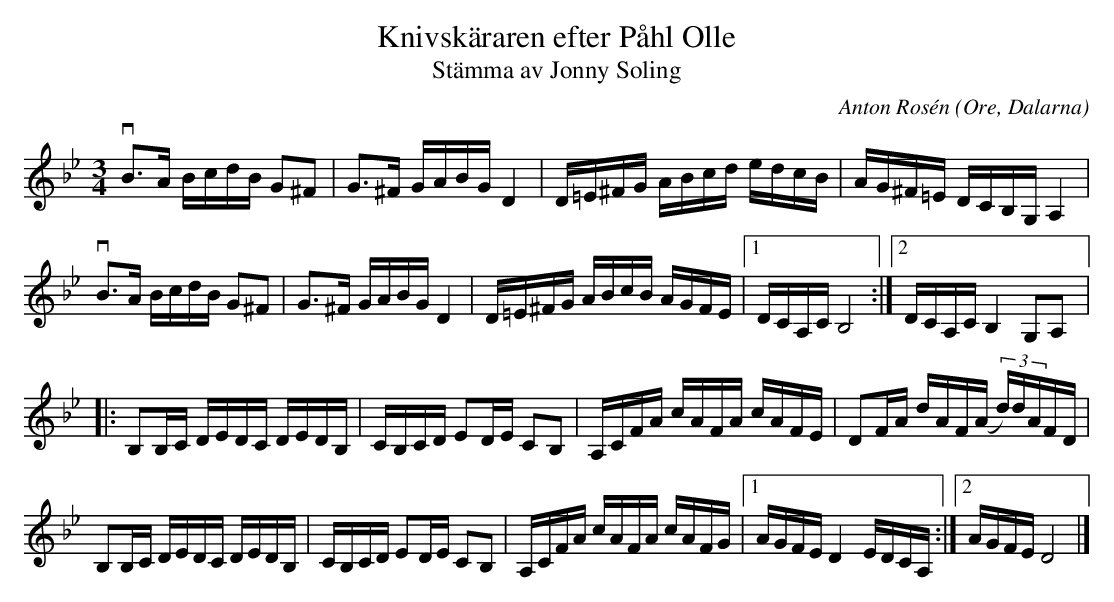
X:1
T: Knivskäraren efter Påhl Olle
T: Stämma av Jonny Soling
C: Anton Rosén
O: Ore, Dalarna
M: 3/4
L: 1/8
K: Bb
vB>A B/c/d/B/ G^F | G>^F G/A/B/G/ D2 | D/=E/^F/G/ A/B/c/d/ e/d/c/B/ | A/G/^F/=E/ D/C/B,/G,/ A,2 |
vB>A B/c/d/B/ G^F | G>^F G/A/B/G/ D2 | D/=E/^F/G/ A/B/c/B/ A/G/F/E/ |1 D/C/A,/C/ B,4 :|2 D/C/A,/C/ B,2 G,A, |:
B,B,/C/ D/E/D/C/ D/E/D/B,/ | C/B,/C/D/ ED/E/ CB, | A,/C/F/A/ c/A/F/A/ c/A/F/E/ | DF/A/ d/A/F/(A/ (3d/)d/A/F/D/ |
B,B,/C/ D/E/D/C/ D/E/D/B,/ | C/B,/C/D/ ED/E/ CB, | A,/C/F/A/ c/A/F/A/ c/A/F/G/ |1 A/G/F/E/ D2 E/D/C/A,/ :|2 A/G/F/E/ D4 |]
